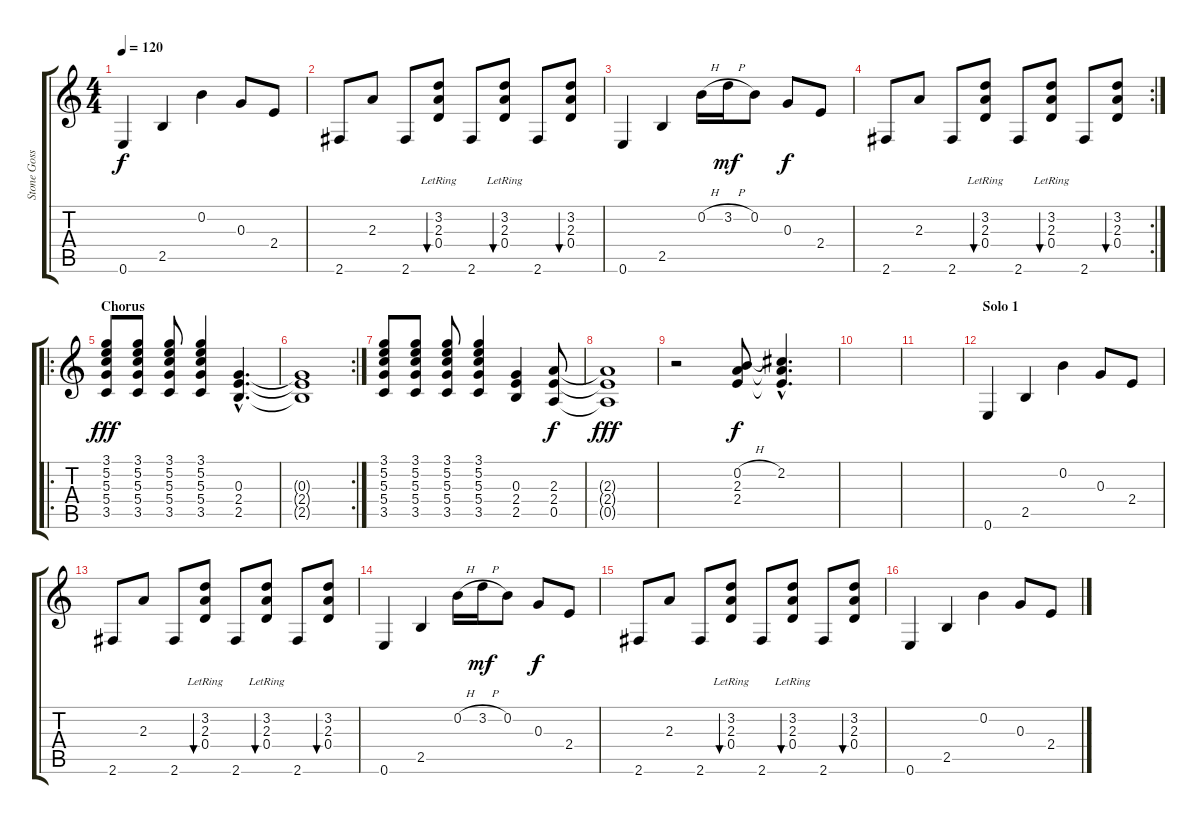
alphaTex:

\track ("Stone Gossard" "Stone Goss") {instrument acousticguitarsteel}
\staff {score tabs}
\tuning (E4 B3 G3 D3 A2 E2) {hide}
\ts (4 4)
\tempo 120
\clef g2
\ks c
0.6.4{dy f} 2.5.4 0.2.4 0.3.8 2.4.8 |
2.6.8 2.3.8 2.6.8 (3.2{lr} 2.3{lr} 0.4{lr}).8{bu 60} 2.6.8 (3.2{lr} 2.3{lr} 0.4{lr}).8{bu 60} 2.6.8 (3.2 2.3 0.4).8{bu 60} |
0.6.4 2.5.4 0.2{h}.16 3.2{h}.16{dy mf} 0.2.8 0.3.8{dy f} 2.4.8 |
\rc 2
2.6.8 2.3.8 2.6.8 (3.2{lr} 2.3{lr} 0.4{lr}).8{bu 60} 2.6.8 (3.2{lr} 2.3{lr} 0.4{lr}).8{bu 60} 2.6.8 (3.2 2.3 0.4).8{bu 60} |
\ro
\section ("" "Chorus")
(3.1 5.2 5.3 5.4 3.5).8{dy fff} (3.1 5.2 5.3 5.4 3.5).8 (3.1 5.2 5.3 5.4 3.5).8 (3.1 5.2 5.3 5.4 3.5).4 (0.3 2.4{hac} 2.5{hac}).4{d} |
\rc 2
(0.3{t} 2.4{t} 2.5{t}).1 |
(3.1 5.2 5.3 5.4 3.5).8 (3.1 5.2 5.3 5.4 3.5).8 (3.1 5.2 5.3 5.4 3.5).8 (3.1 5.2 5.3 5.4 3.5).4 (0.3 2.4 2.5).4 (2.3 2.4 0.5).8{dy f} |
(2.3{t} 2.4{t} 0.5{t}).1{dy fff} |
r.2 (0.2{h} 2.3 2.4).8{dy f} (2.2{hac} 2.3{hac t} 2.4{hac t}).4{d} |
|
|
\section ("" "Solo 1")
0.6.4{volume 13} 2.5.4 0.2.4 0.3.8 2.4.8 |
2.6.8 2.3.8 2.6.8 (3.2{lr} 2.3{lr} 0.4{lr}).8{bu 60} 2.6.8 (3.2{lr} 2.3{lr} 0.4{lr}).8{bu 60} 2.6.8 (3.2 2.3 0.4).8{bu 60} |
0.6.4 2.5.4 0.2{h}.16 3.2{h}.16{dy mf} 0.2.8 0.3.8{dy f} 2.4.8 |
2.6.8 2.3.8 2.6.8 (3.2{lr} 2.3{lr} 0.4{lr}).8{bu 60} 2.6.8 (3.2{lr} 2.3{lr} 0.4{lr}).8{bu 60} 2.6.8 (3.2 2.3 0.4).8{bu 60} |
0.6.4 2.5.4 0.2.4 0.3.8 2.4.8
